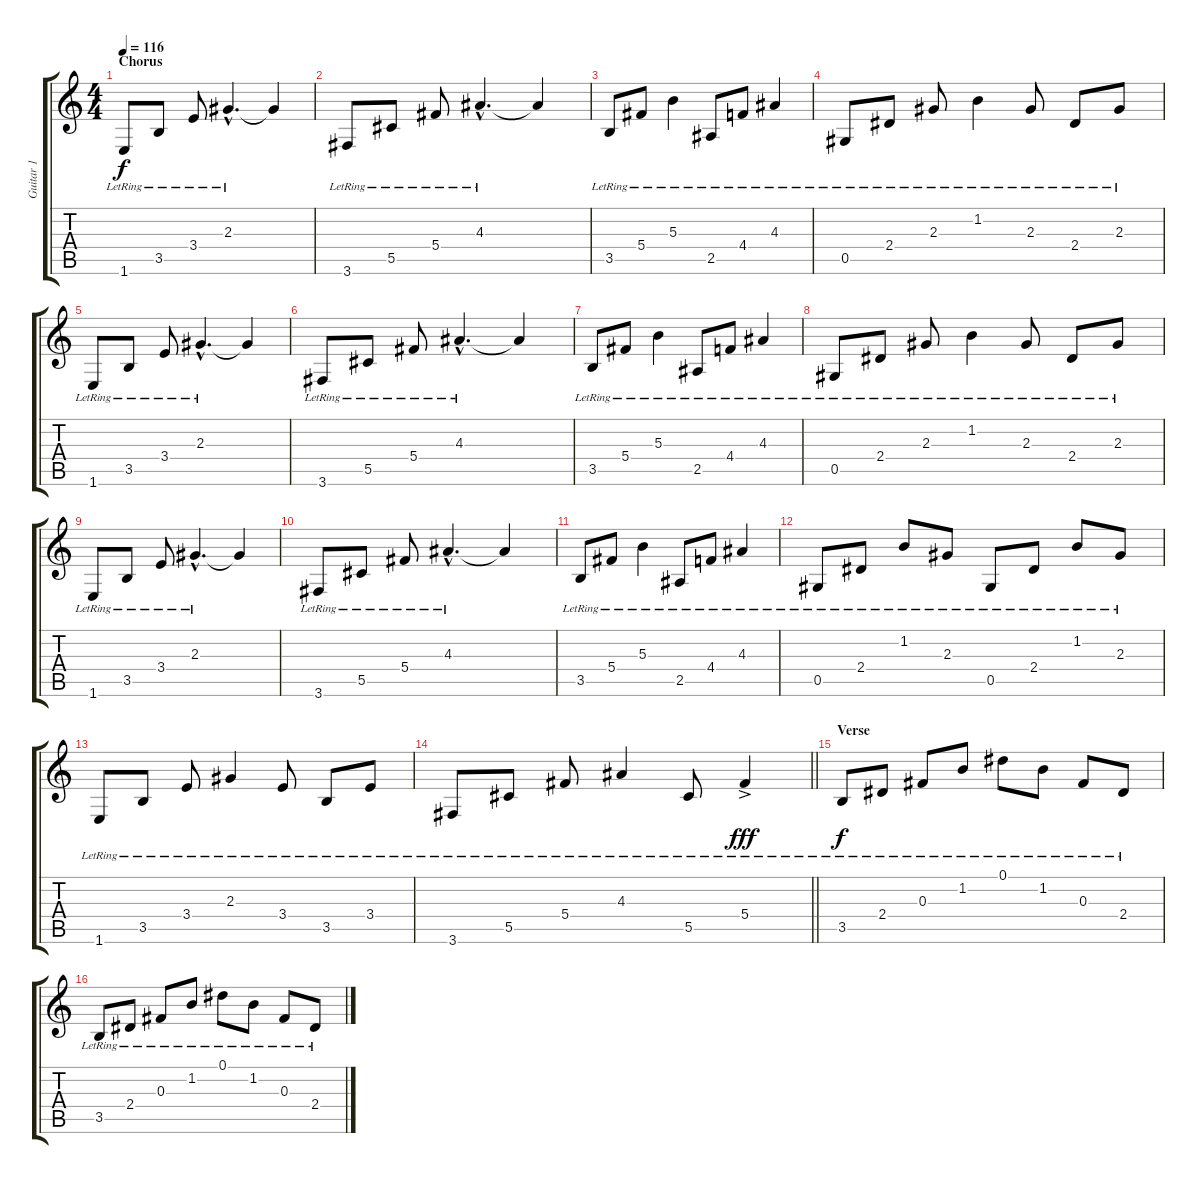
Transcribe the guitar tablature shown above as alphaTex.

\track ("Guitar 1" "Guitar 1") {instrument electricguitarclean}
\staff {score tabs}
\tuning (Eb4 Bb3 Gb3 Db3 Ab2 Eb2) {hide}
\ts (4 4)
\section ("" "Chorus")
\tempo 116
\clef g2
\ks c
1.6{lr}.8{dy f} 3.5{lr}.8 3.4{lr}.8 2.3{hac lr}.4{d} 2.3{t}.4 |
3.6{lr}.8 5.5{lr}.8 5.4{lr}.8 4.3{hac lr}.4{d} 4.3{t}.4 |
3.5{lr}.8 5.4{lr}.8 5.3{lr}.4 2.5{lr}.8 4.4{lr}.8 4.3{lr}.4 |
0.5{lr}.8 2.4{lr}.8 2.3{lr}.8 1.2{lr}.4 2.3{lr}.8 2.4{lr}.8 2.3{lr}.8 |
1.6{lr}.8 3.5{lr}.8 3.4{lr}.8 2.3{hac lr}.4{d} 2.3{t}.4 |
3.6{lr}.8 5.5{lr}.8 5.4{lr}.8 4.3{hac lr}.4{d} 4.3{t}.4 |
3.5{lr}.8 5.4{lr}.8 5.3{lr}.4 2.5{lr}.8 4.4{lr}.8 4.3{lr}.4 |
0.5{lr}.8 2.4{lr}.8 2.3{lr}.8 1.2{lr}.4 2.3{lr}.8 2.4{lr}.8 2.3{lr}.8 |
1.6{lr}.8 3.5{lr}.8 3.4{lr}.8 2.3{hac lr}.4{d} 2.3{t}.4 |
3.6{lr}.8 5.5{lr}.8 5.4{lr}.8 4.3{hac lr}.4{d} 4.3{t}.4 |
3.5{lr}.8 5.4{lr}.8 5.3{lr}.4 2.5{lr}.8 4.4{lr}.8 4.3{lr}.4 |
0.5{lr}.8 2.4{lr}.8 1.2{lr}.8 2.3{lr}.8 0.5{lr}.8 2.4{lr}.8 1.2{lr}.8 2.3{lr}.8 |
1.6{lr}.8 3.5{lr}.8 3.4{lr}.8 2.3{lr}.4 3.4{lr}.8 3.5{lr}.8 3.4{lr}.8 |
\barLineRight lightlight
3.6{lr}.8 5.5{lr}.8 5.4{lr}.8 4.3{lr}.4 5.5{lr}.8 5.4{ac lr}.4{dy fff} |
\section ("" "Verse")
3.5{lr}.8{dy f} 2.4{lr}.8 0.3{lr}.8 1.2{lr}.8 0.1{lr}.8 1.2{lr}.8 0.3{lr}.8 2.4{lr}.8 |
3.5{lr}.8 2.4{lr}.8 0.3{lr}.8 1.2{lr}.8 0.1{lr}.8 1.2{lr}.8 0.3{lr}.8 2.4{lr}.8
